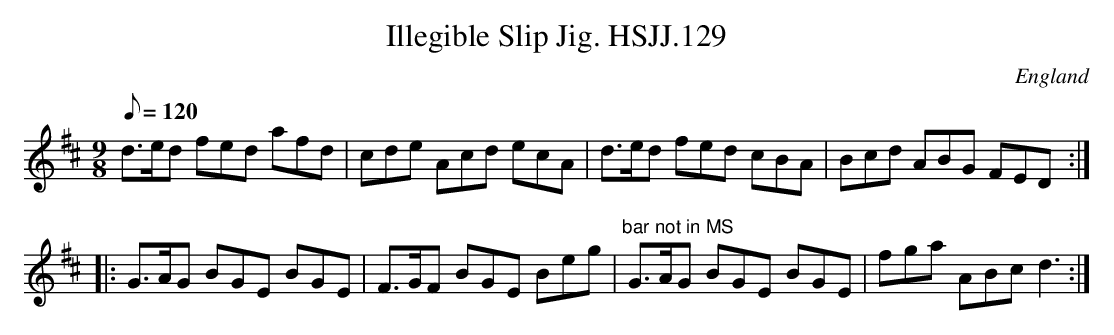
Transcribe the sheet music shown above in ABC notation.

X:1
T:Illegible Slip Jig. HSJJ.129
M:9/8
L:1/8
Q:120
O:England
K:D
d>ed fed afd|cde Acd ecA|d>ed fed cBA|Bcd ABG FED:|!
|:G>AG BGE BGE|F>GF BGE Beg|"bar not in MS"G>AG BGE BGE|fga ABcd3:|]
